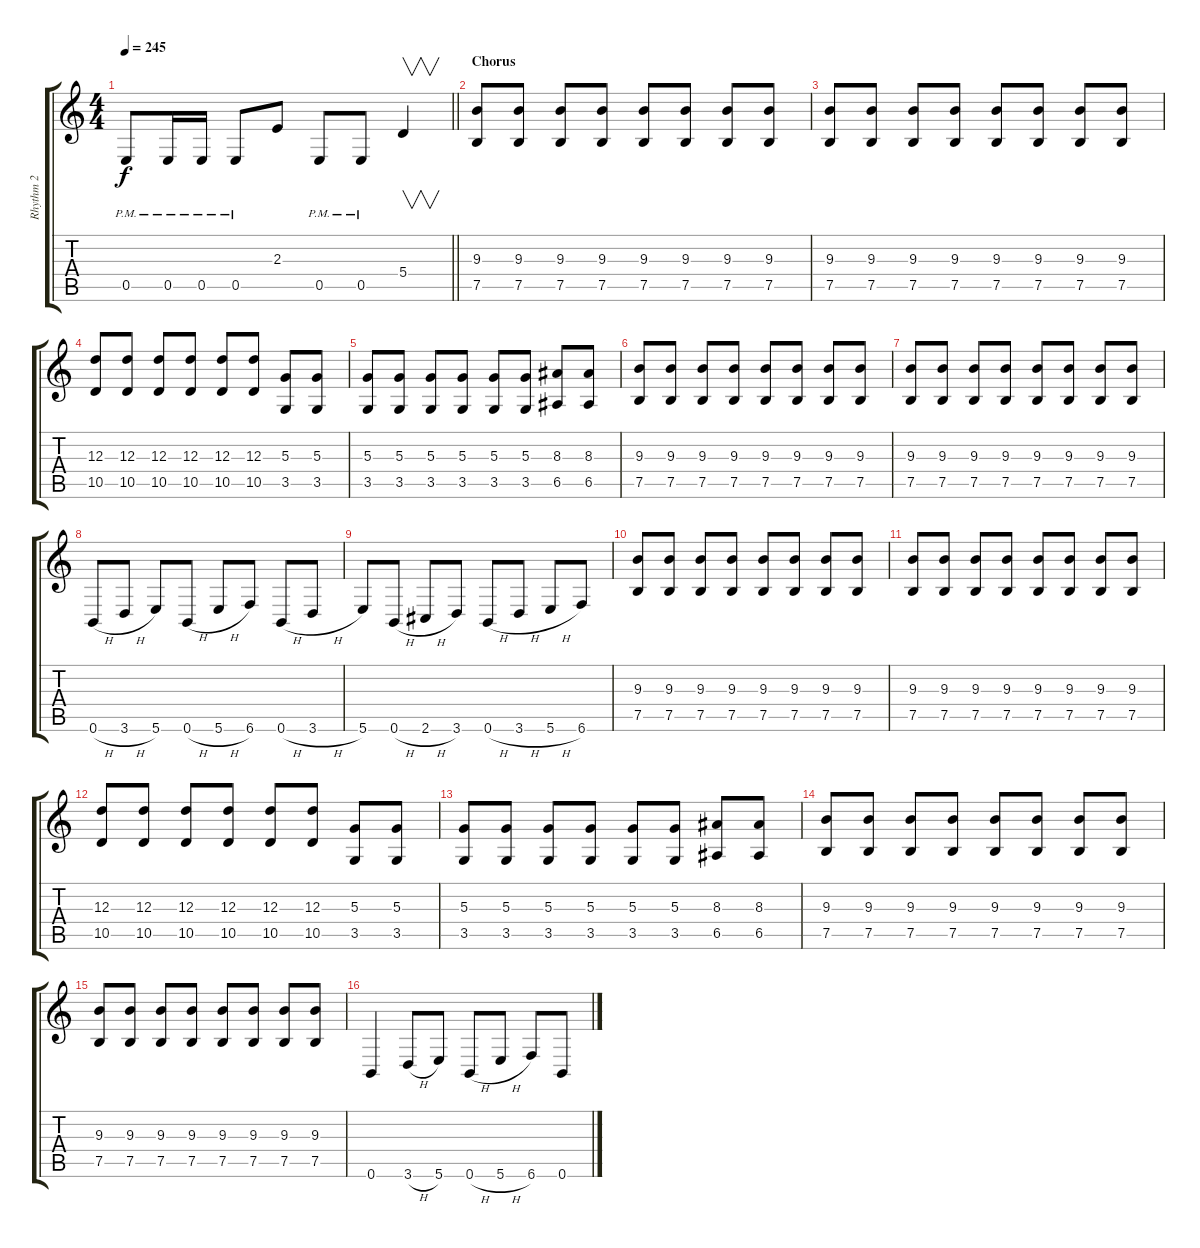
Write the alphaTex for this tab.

\track ("Rhythm 2" "Rhythm 2") {instrument distortionguitar}
\staff {score tabs}
\tuning (B3 Gb3 D3 A2 E2 B1) {hide}
\ts (4 4)
\tempo 245
\clef g2
\barLineRight lightlight
\ks c
0.5{pm}.8{dy f} 0.5{pm}.16 0.5{pm}.16 0.5{pm}.8 2.3.8 0.5{pm}.8 0.5{pm}.8 5.4.4{v} |
\section ("" "Chorus")
(9.3 7.5).8 (9.3 7.5).8 (9.3 7.5).8 (9.3 7.5).8 (9.3 7.5).8 (9.3 7.5).8 (9.3 7.5).8 (9.3 7.5).8 |
(9.3 7.5).8 (9.3 7.5).8 (9.3 7.5).8 (9.3 7.5).8 (9.3 7.5).8 (9.3 7.5).8 (9.3 7.5).8 (9.3 7.5).8 |
(12.3 10.5).8 (12.3 10.5).8 (12.3 10.5).8 (12.3 10.5).8 (12.3 10.5).8 (12.3 10.5).8 (5.3 3.5).8 (5.3 3.5).8 |
(5.3 3.5).8 (5.3 3.5).8 (5.3 3.5).8 (5.3 3.5).8 (5.3 3.5).8 (5.3 3.5).8 (8.3 6.5).8 (8.3 6.5).8 |
(9.3 7.5).8 (9.3 7.5).8 (9.3 7.5).8 (9.3 7.5).8 (9.3 7.5).8 (9.3 7.5).8 (9.3 7.5).8 (9.3 7.5).8 |
(9.3 7.5).8 (9.3 7.5).8 (9.3 7.5).8 (9.3 7.5).8 (9.3 7.5).8 (9.3 7.5).8 (9.3 7.5).8 (9.3 7.5).8 |
0.6{h}.8 3.6{h}.8 5.6.8 0.6{h}.8 5.6{h}.8 6.6.8 0.6{h}.8 3.6{h}.8 |
5.6.8 0.6{h}.8 2.6{h}.8 3.6.8 0.6{h}.8 3.6{h}.8 5.6{h}.8 6.6.8 |
(9.3 7.5).8 (9.3 7.5).8 (9.3 7.5).8 (9.3 7.5).8 (9.3 7.5).8 (9.3 7.5).8 (9.3 7.5).8 (9.3 7.5).8 |
(9.3 7.5).8 (9.3 7.5).8 (9.3 7.5).8 (9.3 7.5).8 (9.3 7.5).8 (9.3 7.5).8 (9.3 7.5).8 (9.3 7.5).8 |
(12.3 10.5).8 (12.3 10.5).8 (12.3 10.5).8 (12.3 10.5).8 (12.3 10.5).8 (12.3 10.5).8 (5.3 3.5).8 (5.3 3.5).8 |
(5.3 3.5).8 (5.3 3.5).8 (5.3 3.5).8 (5.3 3.5).8 (5.3 3.5).8 (5.3 3.5).8 (8.3 6.5).8 (8.3 6.5).8 |
(9.3 7.5).8 (9.3 7.5).8 (9.3 7.5).8 (9.3 7.5).8 (9.3 7.5).8 (9.3 7.5).8 (9.3 7.5).8 (9.3 7.5).8 |
(9.3 7.5).8 (9.3 7.5).8 (9.3 7.5).8 (9.3 7.5).8 (9.3 7.5).8 (9.3 7.5).8 (9.3 7.5).8 (9.3 7.5).8 |
0.6.4 3.6{h}.8 5.6.8 0.6{h}.8 5.6{h}.8 6.6.8 0.6{h}.8
